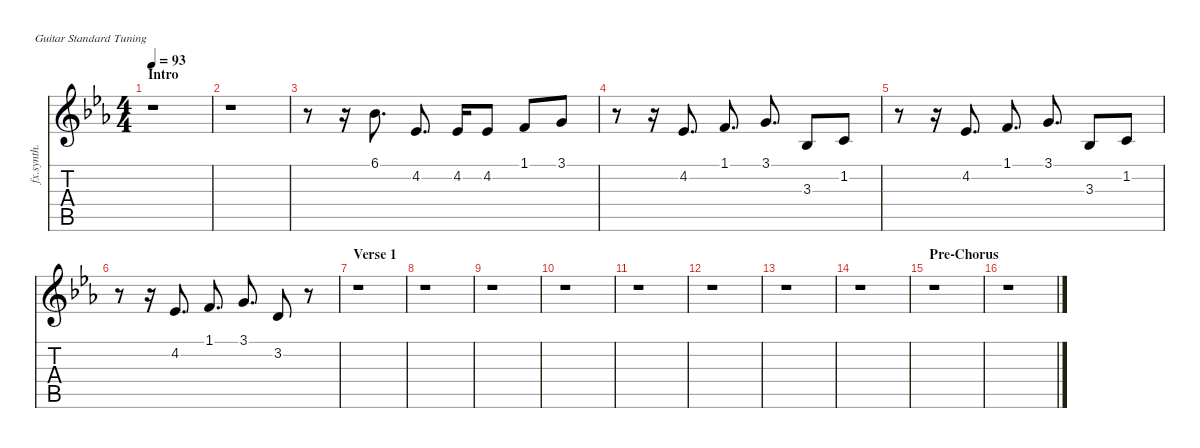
\defaultSystemsLayout 4
\hideDynamics
\bracketExtendMode nobrackets
\otherSystemsTrackNameOrientation horizontal
\track ("Synthesizer" "fx.synth.") {instrument fx7echoes}
\staff {score tabs}
\tuning (E4 B3 G3 D3 A2 E2)
\ts (4 4)
\section ("" "Intro")
\tempo 93
\clef g2
\ks cminor
r.1{dy mf instrument fx7echoes} |
r.1 |
r.8 r.16 6.1{acc b}.8{d} 4.2{acc b}.8{d} 4.2{acc b}.16 4.2{acc b}.8 1.1{acc forcenatural}.8 3.1{acc forcenatural}.8 |
r.8 r.16 4.2{acc b}.8{d} 1.1{acc forcenatural}.8{d} 3.1{acc forcenatural}.8{d} 3.3{acc b}.8 1.2{acc forcenatural}.8 |
r.8 r.16 4.2{acc b}.8{d} 1.1{acc forcenatural}.8{d} 3.1{acc forcenatural}.8{d} 3.3{acc b}.8 1.2{acc forcenatural}.8 |
r.8 r.16 4.2{acc b}.8{d} 1.1{acc forcenatural}.8{d} 3.1{acc forcenatural}.8{d} 3.2{acc forcenatural}.8 r.8 |
\section ("" "Verse 1")
r.1 |
r.1 |
r.1 |
r.1 |
r.1 |
r.1 |
r.1 |
r.1 |
\section ("" "Pre-Chorus")
r.1 |
r.1
